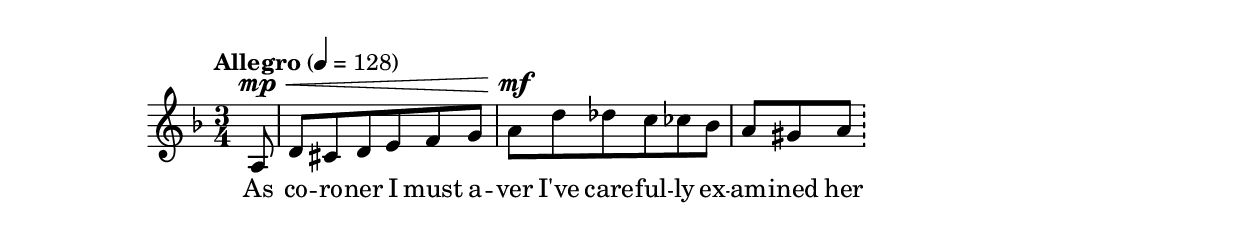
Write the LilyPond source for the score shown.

\relative c' {
  %\autoBeamOff
  \key d \minor
  \tempo "Allegro" 4=128
  \time 3/4
  \partial 8
  a8^\mp^\< |
  d cis d e f g |
  a^\mf d des c ces bes |
  a [ gis a ] \bar "!"
}
\addlyrics {
  As co -- ro -- ner
  I must a -- ver
  I've care -- ful -- ly ex -- am -- ined her
}